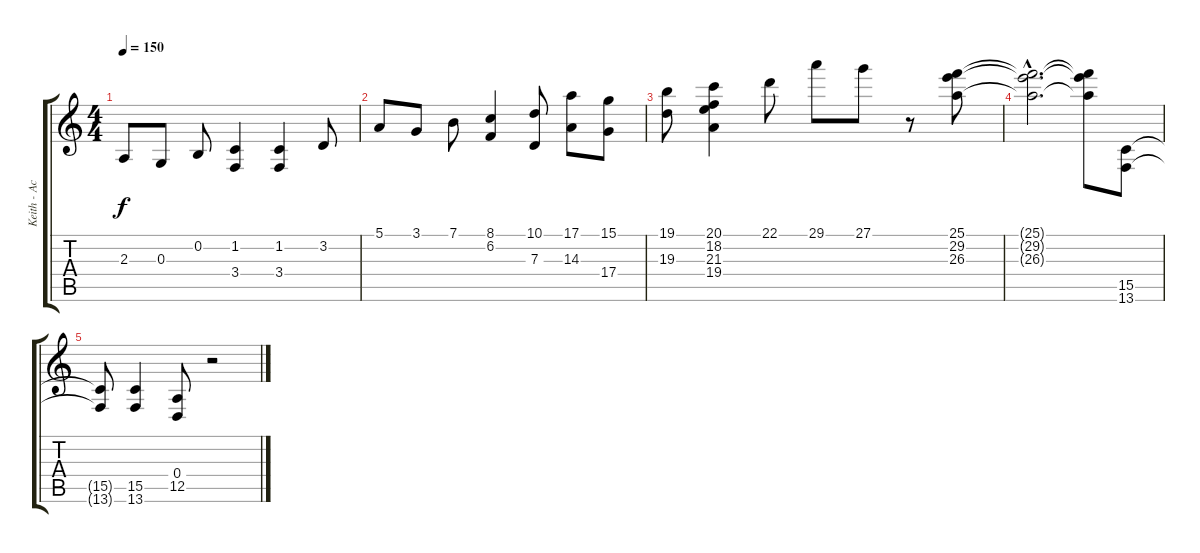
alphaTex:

\track ("Keith - Acoustic Grand Piano" "Keith - Ac") {instrument acousticgrandpiano}
\staff {score tabs}
\tuning (E4 B3 G3 D3 A2 E2) {hide}
\ts (4 4)
\tempo 150
\clef g2
\ks c
2.3.8{dy f} 0.3.8 0.2.8 (1.2 3.4).4 (1.2 3.4).4 3.2.8 |
5.1.8 3.1.8 7.1.8 (8.1 6.2).4 (10.1 7.3).8 (17.1 14.3).8 (15.1 17.4).8 |
(19.1 19.3).8 (20.1 18.2 21.3 19.4).4 22.1.8 29.1.8 27.1.8 r.8 (25.1 29.2 26.3).8 |
(25.1{hac t} 29.2{hac t} 26.3{hac t}).2{d} (25.1{t} 29.2{t} 26.3{t}).8 (15.5 13.6).8 |
(15.5{t} 13.6{t}).8 (15.5 13.6).4 (0.4 12.5).8 r.2
